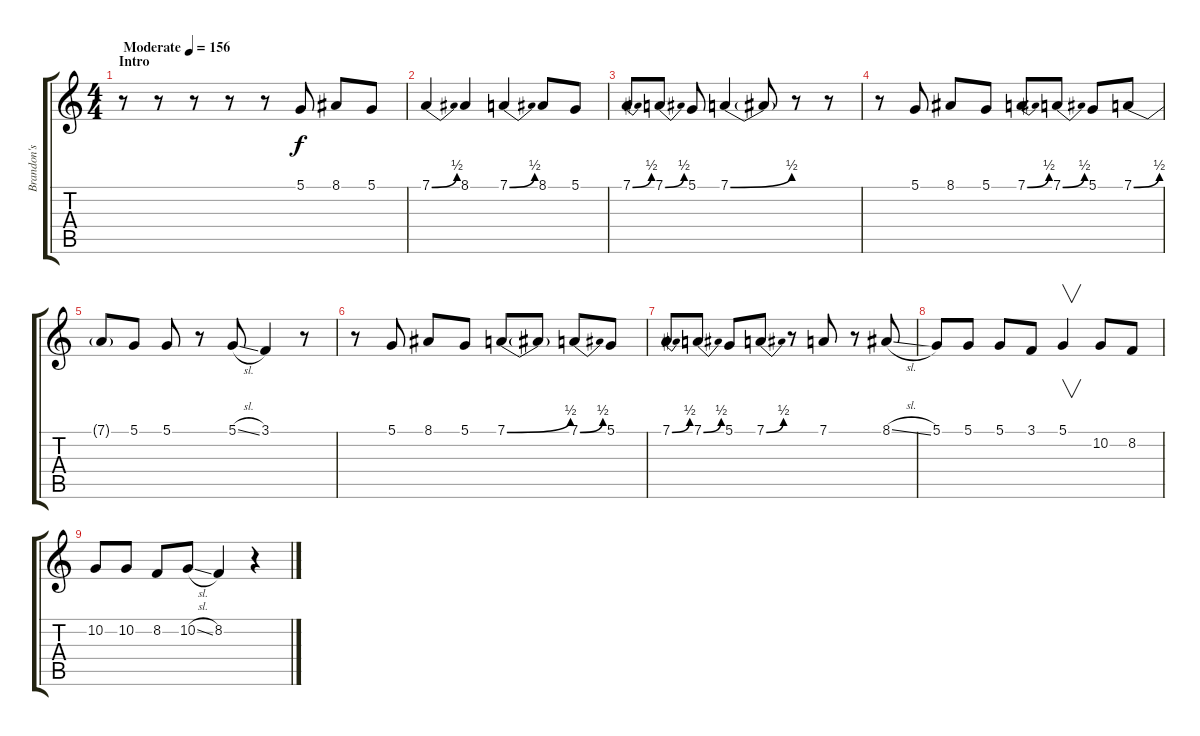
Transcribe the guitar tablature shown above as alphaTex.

\track ("Brandon's" "Brandon's") {instrument oboe}
\staff {score tabs}
\tuning (D4 A3 F3 C3 G2 C2) {hide}
\ts (4 4)
\section ("" "Intro")
\tempo (156 "Moderate")
\clef g2
\ks c
r.8{dy f instrument oboe} r.8 r.8 r.8 r.8 5.1.8 8.1.8 5.1.8 |
7.1{be (bend 0 0 60 2)}.4 8.1.4 7.1{be (bend 0 0 60 2)}.4 8.1.8 5.1.8 |
7.1{be (bend 0 0 60 2)}.8 7.1{be (bend 0 0 60 2)}.8 5.1.8 7.1{be (bend 0 0 60 2)}.4 7.1{t}.8 r.8 r.8 |
r.8 5.1.8 8.1.8 5.1.8 7.1{be (bend 0 0 60 2)}.8 7.1{be (bend 0 0 60 2)}.8 5.1.8 7.1{be (bend 0 0 60 2)}.8 |
7.1{t}.8 5.1.8 5.1.8 r.8 5.1{sl}.8 3.1.4 r.8 |
r.8 5.1.8 8.1.8 5.1.8 7.1{be (bend 0 0 60 2)}.8 7.1{t}.8 7.1{be (bend 0 0 60 2)}.8 5.1.8 |
7.1{be (bend 0 0 60 2)}.8 7.1{be (bend 0 0 60 2)}.8 5.1.8 7.1{be (bend 0 0 60 2)}.8 r.8 7.1.8 r.8 8.1{sl}.8 |
5.1.8 5.1.8 5.1.8 3.1.8 5.1.4{v} 10.2.8 8.2.8 |
10.2.8 10.2.8 8.2.8 10.2{sl}.8 8.2.4 r.4
